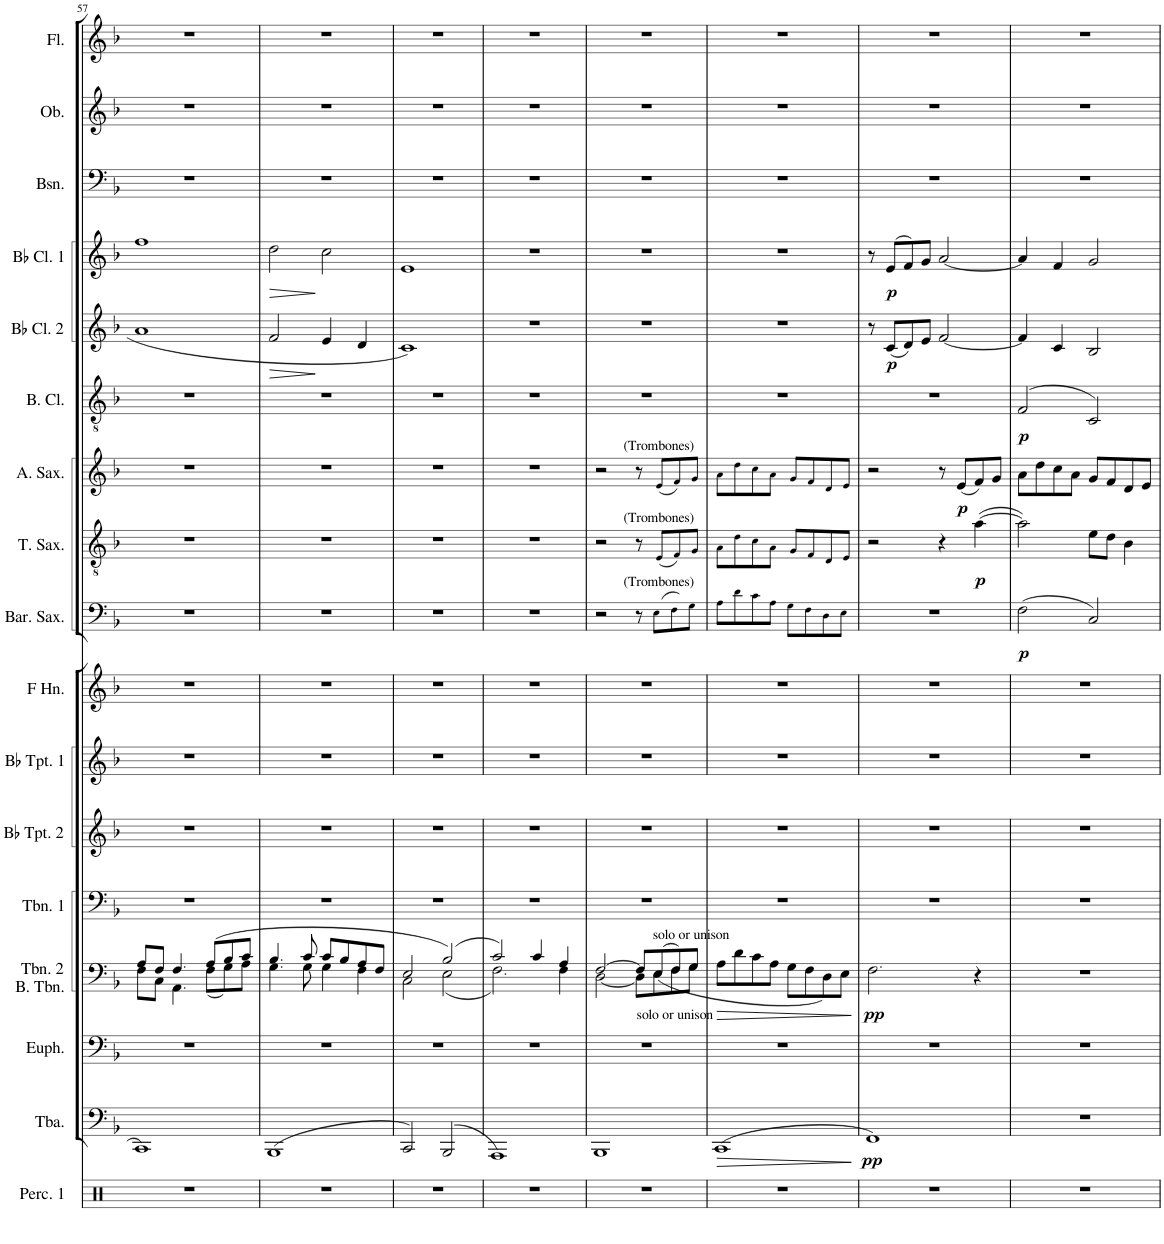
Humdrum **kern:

**kern	**kern	**dynam	**kern	**kern	**dynam	**kern	**kern	**kern	**kern	**kern	**dynam	**kern	**dynam	**kern	**dynam	**kern	**dynam	**kern	**dynam	**kern	**dynam	**kern	**kern	**kern
*part17	*part16	*part16	*part15	*part14	*part14	*part13	*part12	*part11	*part10	*part9	*part9	*part8	*part8	*part7	*part7	*part6	*part6	*part5	*part5	*part4	*part4	*part3	*part2	*part1
*staff17	*staff16	*staff16	*staff15	*staff14	*staff14	*staff13	*staff12	*staff11	*staff10	*staff9	*staff9	*staff8	*staff8	*staff7	*staff7	*staff6	*staff6	*staff5	*staff5	*staff4	*staff4	*staff3	*staff2	*staff1
*I"Percussion 1	*I"Tuba	*	*I"Euphonium	*I"Trombone 2 Bass Trombone	*	*I"Trombone 1	*I"Bb Trumpet 2	*I"Bb Trumpet 1	*I"Horn in F	*I"Baritone Saxophone	*	*I"Tenor Saxophone	*	*I"Alto Saxophone	*	*I"Bass Clarinet	*	*I"Bb Clarinet 2	*	*I"Bb Clarinet 1	*	*I"Bassoon	*I"Oboe	*I"Flute
*I'Perc. 1	*I'Tba.	*	*I'Euph.	*I'Tbn. 2 B. Tbn.	*	*I'Tbn. 1	*I'Bb Tpt. 2	*I'Bb Tpt. 1	*	*I'Bar. Sax.	*	*I'T. Sax.	*	*I'A. Sax.	*	*I'B. Cl.	*	*I'Bb Cl. 2	*	*I'Bb Cl. 1	*	*I'Bsn.	*I'Ob.	*I'Fl.
!!LO:PB:g=z
*clefX	*clefF4	*	*clefF4	*clefF4	*	*clefF4	*clefG2	*clefG2	*clefG2	*clefF4	*	*clefGv2	*	*clefG2	*	*clefGv2	*	*clefG2	*	*clefG2	*	*clefF4	*clefG2	*clefG2
*	*	*	*	*	*	*	*ITrd1c2	*ITrd1c2	*ITrd4c7	*ITrd12c21	*	*ITrd8c14	*	*ITrd5c9	*	*ITrd8c14	*	*ITrd1c2	*	*ITrd1c2	*	*	*	*
*k[]	*k[b-]	*	*k[b-]	*k[b-]	*	*k[b-]	*k[b-]	*k[b-]	*k[b-]	*k[b-]	*	*k[b-]	*	*k[b-]	*	*k[b-]	*	*k[b-]	*	*k[b-]	*	*k[b-]	*k[b-]	*k[b-]
*M4/4	*M4/4	*	*M4/4	*M4/4	*	*M4/4	*M4/4	*M4/4	*M4/4	*M4/4	*	*M4/4	*	*M4/4	*	*M4/4	*	*M4/4	*	*M4/4	*	*M4/4	*M4/4	*M4/4
=57	=57	=57	=57	=57	=57	=57	=57	=57	=57	=57	=57	=57	=57	=57	=57	=57	=57	=57	=57	=57	=57	=57	=57	=57
*	*	*	*	*^	*	*	*	*	*	*	*	*	*	*	*	*	*	*	*	*	*	*	*	*
1r	1CC	.	1r	8A/L	8F\L	.	1r	1r	1r	1r	1r	.	1r	.	1r	.	1r	.	1a	.	1ff	.	1r	1r	1r
.	.	.	.	8F/J	8C\J	.	.	.	.	.	.	.	.	.	.	.	.	.	.	.	.	.	.	.	.
.	.	.	.	4.F/	4.AA\	.	.	.	.	.	.	.	.	.	.	.	.	.	.	.	.	.	.	.	.
.	.	.	.	(8A/L	(8F\L	.	.	.	.	.	.	.	.	.	.	.	.	.	.	.	.	.	.	.	.
.	.	.	.	8B-/	8G\)	.	.	.	.	.	.	.	.	.	.	.	.	.	.	.	.	.	.	.	.
.	.	.	.	8c/J	8A\J	.	.	.	.	.	.	.	.	.	.	.	.	.	.	.	.	.	.	.	.
=58	=58	=58	=58	=58	=58	=58	=58	=58	=58	=58	=58	=58	=58	=58	=58	=58	=58	=58	=58	=58	=58	=58	=58	=58	=58
!	!	!	!	!	!	!	!	!	!	!	!	!	!	!	!	!	!	!	!	!LO:HP:b	!	!LO:HP:b	!	!	!
1r	(>1BBB-	.	1r	4.B-/	4.G\	.	1r	1r	1r	1r	1r	.	1r	.	1r	.	1r	.	2f/	>	2dd\	>	1r	1r	1r
.	.	.	.	8c/	8G\	.	.	.	.	.	.	.	.	.	.	.	.	.	.	.	.	.	.	.	.
.	.	.	.	8c/L	4G\	.	.	.	.	.	.	.	.	.	.	.	.	.	4e/	]	2cc\	]	.	.	.
.	.	.	.	8B-/	.	.	.	.	.	.	.	.	.	.	.	.	.	.	.	.	.	.	.	.	.
.	.	.	.	8A/	4F\	.	.	.	.	.	.	.	.	.	.	.	.	.	4d/	.	.	.	.	.	.
.	.	.	.	8F/J	.	.	.	.	.	.	.	.	.	.	.	.	.	.	.	.	.	.	.	.	.
=59	=59	=59	=59	=59	=59	=59	=59	=59	=59	=59	=59	=59	=59	=59	=59	=59	=59	=59	=59	=59	=59	=59	=59	=59	=59
1r	2CC/)	.	1r	2E/	2C\	.	1r	1r	1r	1r	1r	.	1r	.	1r	.	1r	.	1c	.	1e	.	1r	1r	1r
.	(>2BBB-/	.	.	(2B-/)	(2E\	.	.	.	.	.	.	.	.	.	.	.	.	.	.	.	.	.	.	.	.
=60	=60	=60	=60	=60	=60	=60	=60	=60	=60	=60	=60	=60	=60	=60	=60	=60	=60	=60	=60	=60	=60	=60	=60	=60	=60
1r	1AAA)	.	1r	2c/)	2.F\)	.	1r	1r	1r	1r	1r	.	1r	.	1r	.	1r	.	1r	.	1r	.	1r	1r	1r
.	.	.	.	4c/	.	.	.	.	.	.	.	.	.	.	.	.	.	.	.	.	.	.	.	.	.
.	.	.	.	4A/	4F\	.	.	.	.	.	.	.	.	.	.	.	.	.	.	.	.	.	.	.	.
=61	=61	=61	=61	=61	=61	=61	=61	=61	=61	=61	=61	=61	=61	=61	=61	=61	=61	=61	=61	=61	=61	=61	=61	=61	=61
1r	1BBB-	.	1r	[2F/	[2D\	.	1r	1r	1r	1r	2r	.	2r	.	2r	.	1r	.	1r	.	1r	.	1r	1r	1r
.	.	.	.	8F/L]	8D\L]	.	.	.	.	.	8r	.	8r	.	8r	.	.	.	.	.	.	.	.	.	.
!	!	!	!	!	!	!	!	!	!	!	!	!	!	!	!LO:TX:a:t=(Trombones)	!	!	!	!	!	!	!	!	!	!
!	!	!	!	!	!	!	!	!	!	!	!	!	!LO:TX:a:t=(Trombones)	!	!	!	!	!	!	!	!	!	!	!	!
!	!	!	!	!	!	!	!	!	!	!	!LO:TX:a:t=(Trombones)	!	!	!	!	!	!	!	!	!	!	!	!	!	!
!	!	!	!	!LO:TX:a:t=solo or unison	!	!	!	!	!	!	!	!	!	!	!	!	!	!	!	!	!	!	!	!	!
!	!	!	!	!LO:TX:b:t=solo or unison	!	!	!	!	!	!	!	!	!	!	!	!	!	!	!	!	!	!	!	!	!
.	.	.	.	((<8E/	8E\	.	.	.	.	.	(>8E\L	.	(8E/L	.	(8e/L	.	.	.	.	.	.	.	.	.	.
.	.	.	.	8F/)	8F\	.	.	.	.	.	8F\)	.	8F/)	.	8f/)	.	.	.	.	.	.	.	.	.	.
.	.	.	.	8G/J	8G\J	.	.	.	.	.	8G\J	.	8G/J	.	8g/J	.	.	.	.	.	.	.	.	.	.
=62	=62	=62	=62	=62	=62	=62	=62	=62	=62	=62	=62	=62	=62	=62	=62	=62	=62	=62	=62	=62	=62	=62	=62	=62	=62
!	!	!LO:HP:b	!	!	!	!LO:HP:b	!	!	!	!	!	!	!	!	!	!	!	!	!	!	!	!	!	!	!
*	*	*	*	*v	*v	*	*	*	*	*	*	*	*	*	*	*	*	*	*	*	*	*	*	*	*
1r	(>1CC	>	1r	8A\L	>	1r	1r	1r	1r	8A\L	.	8A\L	.	8a\L	.	1r	.	1r	.	1r	.	1r	1r	1r
.	.	.	.	8d\	.	.	.	.	.	8d\	.	8d\	.	8dd\	.	.	.	.	.	.	.	.	.	.
.	.	.	.	8c\	.	.	.	.	.	8c\	.	8c\	.	8cc\	.	.	.	.	.	.	.	.	.	.
.	.	.	.	8A\J	.	.	.	.	.	8A\J	.	8A\J	.	8a\J	.	.	.	.	.	.	.	.	.	.
.	.	.	.	8G\L	.	.	.	.	.	8G\L	.	8G/L	.	8g/L	.	.	.	.	.	.	.	.	.	.
.	.	.	.	8F\	.	.	.	.	.	8F\	.	8F/	.	8f/	.	.	.	.	.	.	.	.	.	.
.	.	.	.	8D\)	.	.	.	.	.	8D\	.	8D/	.	8d/	.	.	.	.	.	.	.	.	.	.
.	.	.	.	8E\J	.	.	.	.	.	8E\J	.	8E/J	.	8e/J	.	.	.	.	.	.	.	.	.	.
.	.	]	.	.	]	.	.	.	.	.	.	.	.	.	.	.	.	.	.	.	.	.	.	.
=63	=63	=63	=63	=63	=63	=63	=63	=63	=63	=63	=63	=63	=63	=63	=63	=63	=63	=63	=63	=63	=63	=63	=63	=63
!	!	!LO:DY:b	!	!	!LO:DY:b	!	!	!	!	!	!	!	!	!	!	!	!	!	!	!	!	!	!	!
1r	1FF)	pp	1r	2.F\	pp	1r	1r	1r	1r	1r	.	2r	.	2r	.	1r	.	8r	.	8r	.	1r	1r	1r
!	!	!	!	!	!	!	!	!	!	!	!	!	!	!	!	!	!	!	!LO:DY:b	!	!LO:DY:b	!	!	!
.	.	.	.	.	.	.	.	.	.	.	.	.	.	.	.	.	.	(8c/L	p	(>8e/L	p	.	.	.
.	.	.	.	.	.	.	.	.	.	.	.	.	.	.	.	.	.	8d/)	.	8f/)	.	.	.	.
.	.	.	.	.	.	.	.	.	.	.	.	.	.	.	.	.	.	8e/J	.	8g/J	.	.	.	.
.	.	.	.	.	.	.	.	.	.	.	.	4r	.	8r	.	.	.	[2f/	.	[2a/	.	.	.	.
!	!	!	!	!	!	!	!	!	!	!	!	!	!	!	!LO:DY:b	!	!	!	!	!	!	!	!	!
.	.	.	.	.	.	.	.	.	.	.	.	.	.	(8e/L	p	.	.	.	.	.	.	.	.	.
!	!	!	!	!	!	!	!	!	!	!	!	!	!LO:DY:b	!	!	!	!	!	!	!	!	!	!	!
.	.	.	.	4r	.	.	.	.	.	.	.	(>[4a\	p	8f/)	.	.	.	.	.	.	.	.	.	.
.	.	.	.	.	.	.	.	.	.	.	.	.	.	8g/J	.	.	.	.	.	.	.	.	.	.
=64	=64	=64	=64	=64	=64	=64	=64	=64	=64	=64	=64	=64	=64	=64	=64	=64	=64	=64	=64	=64	=64	=64	=64	=64
!	!	!	!	!	!	!	!	!	!	!	!LO:DY:b	!	!	!	!	!	!LO:DY:b	!	!	!	!	!	!	!
1r	1r	.	1r	1r	.	1r	1r	1r	1r	(2F\	p	2a\])	.	8a\L	.	(>2F/	p	4f/]	.	4a/]	.	1r	1r	1r
.	.	.	.	.	.	.	.	.	.	.	.	.	.	8dd\	.	.	.	.	.	.	.	.	.	.
.	.	.	.	.	.	.	.	.	.	.	.	.	.	8cc\	.	.	.	4c/	.	4f/	.	.	.	.
.	.	.	.	.	.	.	.	.	.	.	.	.	.	8a\J	.	.	.	.	.	.	.	.	.	.
.	.	.	.	.	.	.	.	.	.	2C/)	.	8e\L	.	8g/L	.	2C/)	.	2B-/	.	2g/	.	.	.	.
.	.	.	.	.	.	.	.	.	.	.	.	8d\J	.	8f/	.	.	.	.	.	.	.	.	.	.
.	.	.	.	.	.	.	.	.	.	.	.	4B-\	.	8d/	.	.	.	.	.	.	.	.	.	.
.	.	.	.	.	.	.	.	.	.	.	.	.	.	8e/J	.	.	.	.	.	.	.	.	.	.
=	=	=	=	=	=	=	=	=	=	=	=	=	=	=	=	=	=	=	=	=	=	=	=	=
*-	*-	*-	*-	*-	*-	*-	*-	*-	*-	*-	*-	*-	*-	*-	*-	*-	*-	*-	*-	*-	*-	*-	*-	*-
